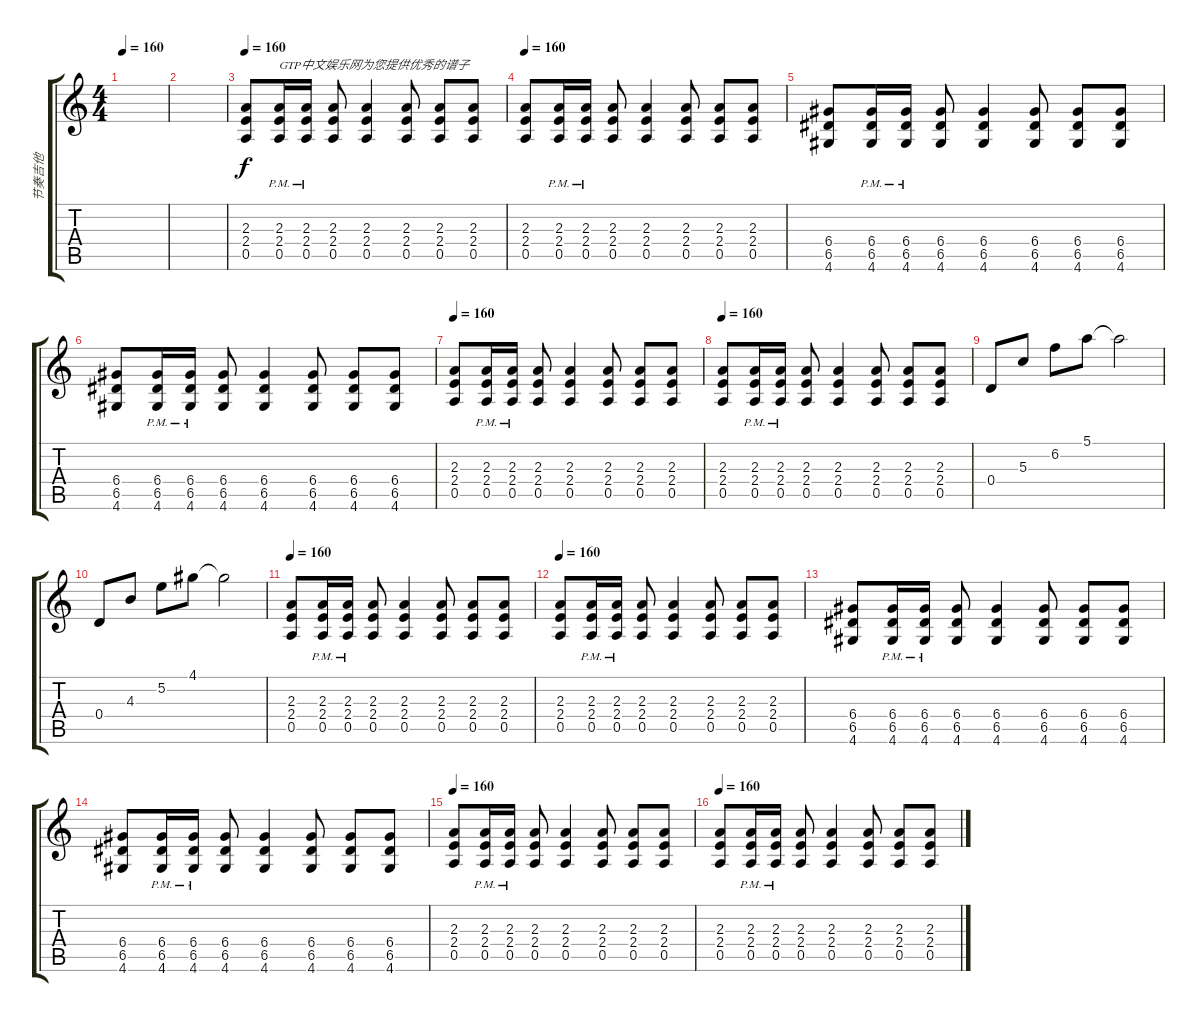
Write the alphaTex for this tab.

\track ("节奏吉他" "节奏吉他") {instrument overdrivenguitar}
\staff {score tabs}
\tuning (E4 B3 G3 D3 A2 E2) {hide}
\ts (4 4)
\tempo 160
\clef g2
\ks c
|
|
\tempo 160
(2.3 2.4 0.5).8 (2.3{pm} 2.4{pm} 0.5{pm}).16{txt "GTP中文娱乐网为您提供优秀的谱子"} (2.3{pm} 2.4{pm} 0.5{pm}).16 (2.3 2.4 0.5).8 (2.3 2.4 0.5).4 (2.3 2.4 0.5).8 (2.3 2.4 0.5).8 (2.3 2.4 0.5).8 |
\tempo 160
(2.3 2.4 0.5).8 (2.3{pm} 2.4{pm} 0.5{pm}).16 (2.3{pm} 2.4{pm} 0.5{pm}).16 (2.3 2.4 0.5).8 (2.3 2.4 0.5).4 (2.3 2.4 0.5).8 (2.3 2.4 0.5).8 (2.3 2.4 0.5).8 |
(6.4 6.5 4.6).8 (6.4{pm} 6.5{pm} 4.6{pm}).16 (6.4{pm} 6.5{pm} 4.6{pm}).16 (6.4 6.5 4.6).8 (6.4 6.5 4.6).4 (6.4 6.5 4.6).8 (6.4 6.5 4.6).8 (6.4 6.5 4.6).8 |
(6.4 6.5 4.6).8 (6.4{pm} 6.5{pm} 4.6{pm}).16 (6.4{pm} 6.5{pm} 4.6{pm}).16 (6.4 6.5 4.6).8 (6.4 6.5 4.6).4 (6.4 6.5 4.6).8 (6.4 6.5 4.6).8 (6.4 6.5 4.6).8 |
\tempo 160
(2.3 2.4 0.5).8 (2.3{pm} 2.4{pm} 0.5{pm}).16 (2.3{pm} 2.4{pm} 0.5{pm}).16 (2.3 2.4 0.5).8 (2.3 2.4 0.5).4 (2.3 2.4 0.5).8 (2.3 2.4 0.5).8 (2.3 2.4 0.5).8 |
\tempo 160
(2.3 2.4 0.5).8 (2.3{pm} 2.4{pm} 0.5{pm}).16 (2.3{pm} 2.4{pm} 0.5{pm}).16 (2.3 2.4 0.5).8 (2.3 2.4 0.5).4 (2.3 2.4 0.5).8 (2.3 2.4 0.5).8 (2.3 2.4 0.5).8 |
0.4.8 5.3.8 6.2.8 5.1.8 5.1{t}.2 |
0.4.8 4.3.8 5.2.8 4.1.8 4.1{t}.2 |
\tempo 160
(2.3 2.4 0.5).8 (2.3{pm} 2.4{pm} 0.5{pm}).16 (2.3{pm} 2.4{pm} 0.5{pm}).16 (2.3 2.4 0.5).8 (2.3 2.4 0.5).4 (2.3 2.4 0.5).8 (2.3 2.4 0.5).8 (2.3 2.4 0.5).8 |
\tempo 160
(2.3 2.4 0.5).8 (2.3{pm} 2.4{pm} 0.5{pm}).16 (2.3{pm} 2.4{pm} 0.5{pm}).16 (2.3 2.4 0.5).8 (2.3 2.4 0.5).4 (2.3 2.4 0.5).8 (2.3 2.4 0.5).8 (2.3 2.4 0.5).8 |
(6.4 6.5 4.6).8 (6.4{pm} 6.5{pm} 4.6{pm}).16 (6.4{pm} 6.5{pm} 4.6{pm}).16 (6.4 6.5 4.6).8 (6.4 6.5 4.6).4 (6.4 6.5 4.6).8 (6.4 6.5 4.6).8 (6.4 6.5 4.6).8 |
(6.4 6.5 4.6).8 (6.4{pm} 6.5{pm} 4.6{pm}).16 (6.4{pm} 6.5{pm} 4.6{pm}).16 (6.4 6.5 4.6).8 (6.4 6.5 4.6).4 (6.4 6.5 4.6).8 (6.4 6.5 4.6).8 (6.4 6.5 4.6).8 |
\tempo 160
(2.3 2.4 0.5).8 (2.3{pm} 2.4{pm} 0.5{pm}).16 (2.3{pm} 2.4{pm} 0.5{pm}).16 (2.3 2.4 0.5).8 (2.3 2.4 0.5).4 (2.3 2.4 0.5).8 (2.3 2.4 0.5).8 (2.3 2.4 0.5).8 |
\tempo 160
(2.3 2.4 0.5).8 (2.3{pm} 2.4{pm} 0.5{pm}).16 (2.3{pm} 2.4{pm} 0.5{pm}).16 (2.3 2.4 0.5).8 (2.3 2.4 0.5).4 (2.3 2.4 0.5).8 (2.3 2.4 0.5).8 (2.3 2.4 0.5).8
